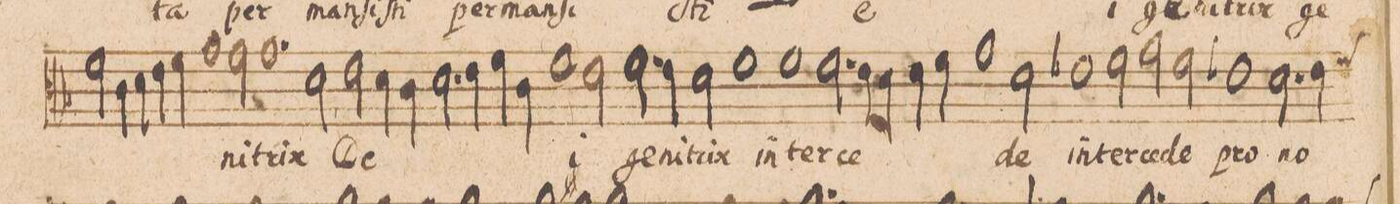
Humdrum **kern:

**kern	**text
*I"CANTVS.	*
*clefC3	*
*k[b-]	*
*met(C|)	*
*M2/1	*
2f\	.
4c\	.
4d\	.
=121-	=121-
4e\	.
4f\	.
1g	.
2g\	-ni-
=122-	=122-
1.g	-trix
2d\	De-
=123-	=123-
2e\	.
4d\	.
4c\	.
2.d\	.
4e\	.
=124-	=124-
4f\	.
4c\	.
1f	-i
2e\	.
=125-	=125-
2.f\	ge-
4e\	-ni-
2d\	-trix
1f\	in
=126-	=126-
1f	ter-
2.f\	-ce-
=127-	=127-
8e\L	.
8d\J	.
4e\	.
4f\	.
1g	.
=128-	=128-
2d\	-de
1e-X	in
2f\	ter-
=129-	=129-
2g\	-ce-
2f\	-de
1e-X	pro
=130-	=130-
2.d\	no-
*custos:f	*
4eny\	.
*-	*-
